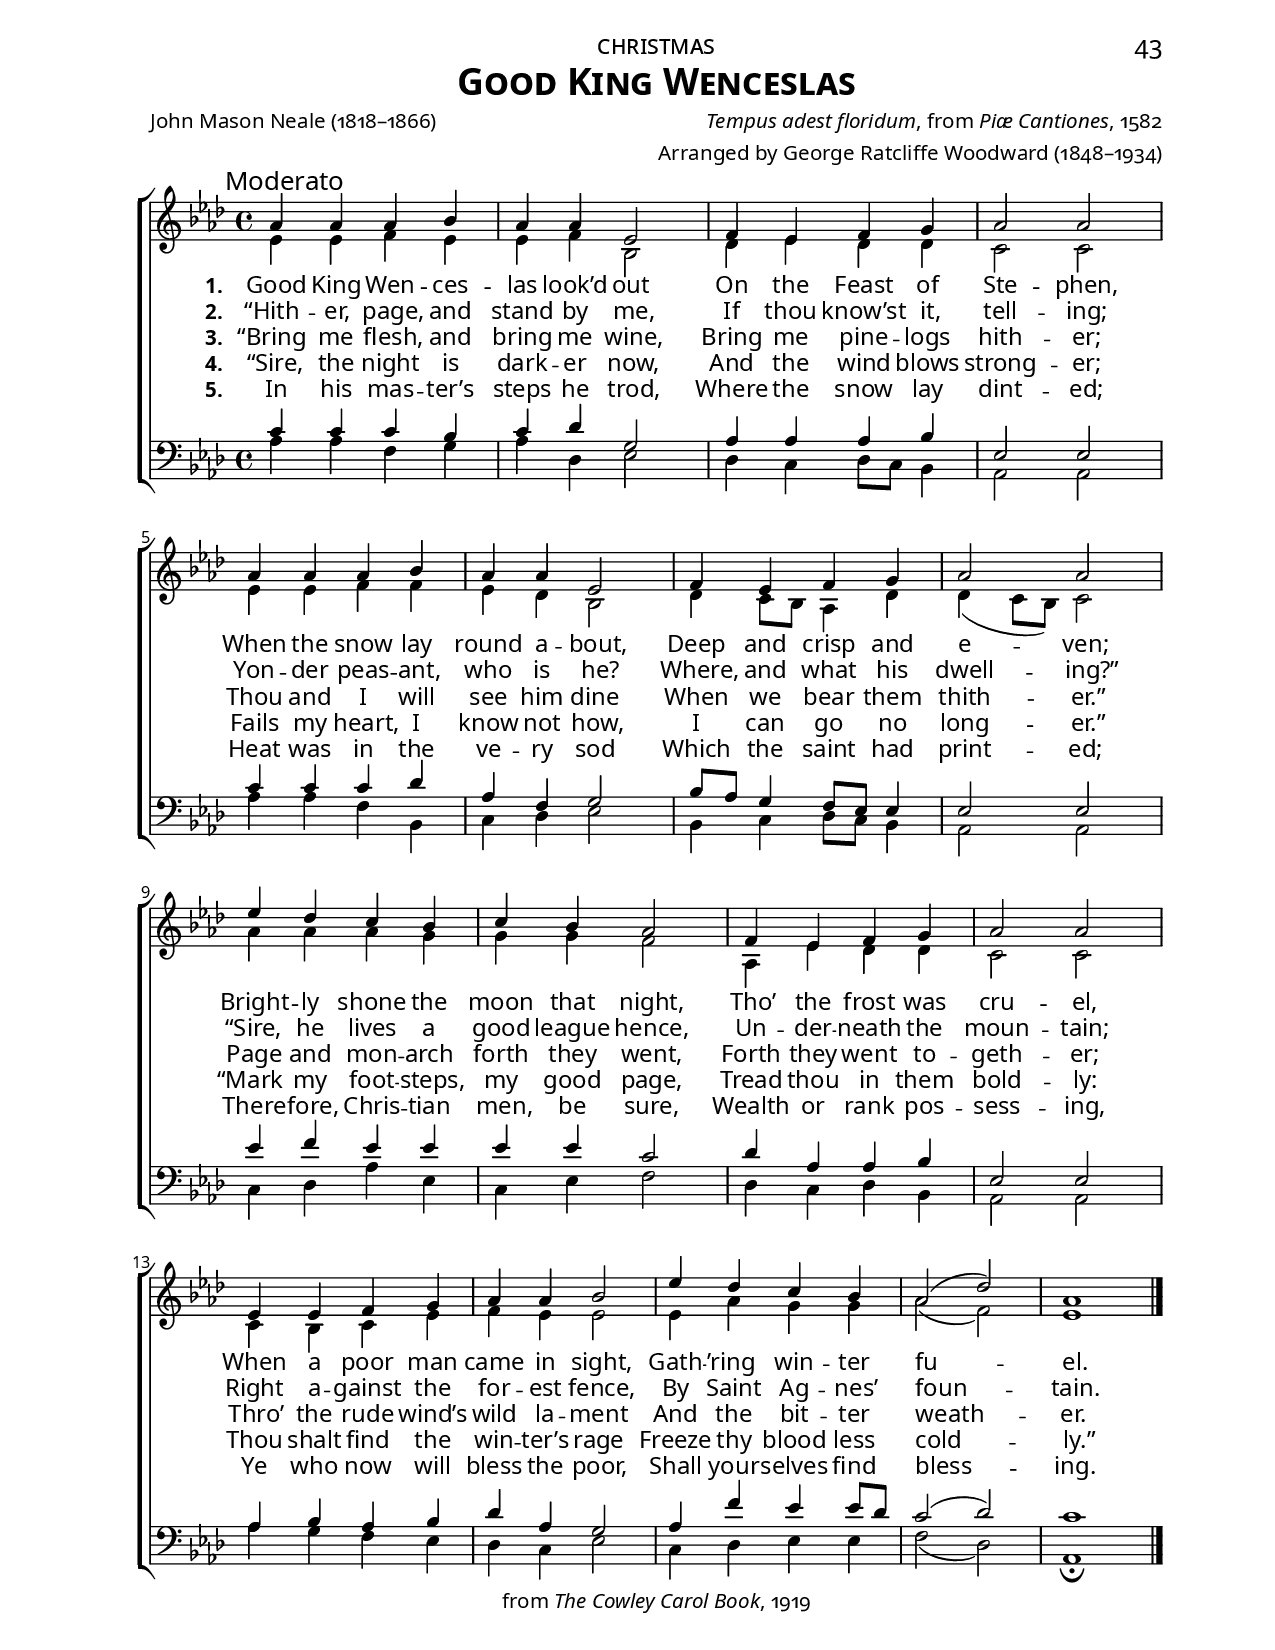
\version "2.24.0"
\include "util.ly"
\header {
  title = \markup{\override #'(font-name . "Garamond Premier Pro Semibold"){ \abs-fontsize #18 \smallCapsOldStyle"Good King Wenceslas"}}
  poet = \markup\oldStyleNum"John Mason Neale (1818–1866)"
  composer = \markup \concat{ \italic "Tempus adest floridum" ", from " \italic "Piæ Cantiones" \oldStyleNum", 1582"}
  arranger = \markup\oldStyleNum"Arranged by George Ratcliffe Woodward (1848–1934)"
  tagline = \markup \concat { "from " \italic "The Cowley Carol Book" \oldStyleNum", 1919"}
}
\paper {
  paper-height = 11\in
  paper-width = 8.5\in
  indent = 0\in
  %system-system-spacing = #'((basic-distance . 10) (padding . 0))
  system-system-spacing =
    #'((basic-distance . 0)
       (minimum-distance . 0)
       (padding . -15)
       (stretchability . 100))
  ragged-last-bottom = ##f
  ragged-bottom = ##f
  two-sided = ##t
  inner-margin = 1\in
  outer-margin = 0.75\in
  top-margin = 0.26\in
  bottom-margin = 0.25\in
  first-page-number = #043
  print-first-page-number = ##t
  headerLine = \markup{\override #'(font-name . "Garamond Premier Pro") \smallCapsOldStyle"christmas"}
  oddHeaderMarkup = \markup\fill-line{
     \override #'(font-name . "Garamond Premier Pro")\abs-fontsize #12.5
     \combine 
        \fill-line{"" \if \should-print-page-number
        \oldStylePageNum""
        }
        \fill-line{\headerLine}
  }
  evenHeaderMarkup = \markup {
     \override #'(font-name . "Garamond Premier Pro")\abs-fontsize #12.5
     \combine
        \if \should-print-page-number
        \oldStylePageNum""
        \fill-line{\headerLine}
  }
}
#(set-global-staff-size 18) \paper{ #(define fonts (make-pango-font-tree "Garamond Premier Pro" "Garamond Premier Pro" "Garamond Premier Pro" (/ 18 20))) }
global = {
  \key aes \major
  \time 4/4
  \override DynamicLineSpanner.staff-padding = #0.0
  \override DynamicLineSpanner.Y-extent = #'(0.2 . -0.2)
  \override TextScript.staff-padding = #0.0
  \override TextScript.Y-extent = #'(0 . -0)
}

sopMusic = \relative c'' {
  \once \override Score.RehearsalMark.self-alignment-X = #LEFT
  \mark "Moderato"
  aes4 aes aes bes |
  aes aes ees2 |
  f4 ees f g |
  aes2 aes |
  
  aes4 aes aes bes |
  aes aes ees2 |
  f4 ees f g |
  aes2 aes |
  
  ees'4 des c bes |
  c bes aes2 |
  f4 ees f g |
  aes2 aes |
  
  ees4 ees f g |
  aes aes bes2 |
  ees4 des c bes |
  aes2( des) |
  aes1 \bar "|."
}
sopWords = \lyricmode {
  
}

altoMusic = \relative c' {
  ees4 ees f ees |
  ees f bes,2 |
  des4 ees des des |
  c2 c |
  
  ees4 ees f f |
  ees des bes2 |
  des4 c8[ bes] aes4 des |
  des( c8[ bes]) c2 |
  
  aes'4 aes aes g |
  g g f2 |
  aes,4 ees' des des |
  c2 c |
  
  c4 bes c ees |
  f ees ees2 |
  ees4 aes g g |
  aes2( f) |
  ees1 \bar "|."
}
altoWords = \lyricmode {
  \dropLyricsIX
  \set stanza = #"1. "
  Good King Wen -- ces -- las look’d out
  On the Feast of Ste -- phen,
  When the snow lay round a -- bout,
  Deep and crisp and e -- ven;
  Bright -- ly shone the moon that night,
  Tho’ the frost was cru -- el,
  When a poor man came in sight,
  Gath -- ’ring win -- ter fu -- el.
}
altoWordsII = \lyricmode {
  \dropLyricsIX
  \set stanza = #"2. "
  “Hith -- er, page, and stand by me,
  If thou know’st it, tell -- ing;
  Yon -- der peas -- ant, who is he?
  Where, and what his dwell -- ing?”
  “Sire, he lives a good league hence,
  Un -- der -- neath the moun -- tain;
  Right a -- gainst the for -- est fence,
  By Saint Ag -- nes’ foun -- tain.
}
altoWordsIII = \lyricmode {
  \dropLyricsIX
  \set stanza = #"3. "
  “Bring me flesh, and bring me wine,
  Bring me pine -- logs hith -- er;
  Thou and I will see him dine
  When we bear them thith -- er.”
  Page and mon -- arch forth they went,
  Forth they went to -- geth -- er;
  Thro’ the rude wind’s wild la -- ment
  And the bit -- ter weath -- er.
}
altoWordsIV = \lyricmode {
  \dropLyricsIX
  \set stanza = #"4. "
  “Sire, the night is dark -- er now,
  And the wind blows strong -- er;
  Fails my heart, I know not how,
  I can go no long -- er.”
  “Mark my foot -- steps, my good page,
  Tread thou in them bold -- ly:
  Thou shalt find the win -- ter’s rage
  Freeze thy blood less cold -- ly.”
}
altoWordsV = \lyricmode {
  \dropLyricsIX
  \set stanza = #"5. "
  In his mas -- ter’s steps he trod,
  Where the snow lay dint -- ed;
  Heat was in the ve -- ry sod
  Which the saint had print -- ed;
  There -- fore, Chris -- tian men, be sure,
  Wealth or rank pos -- sess -- ing,
  Ye who now will bless the poor,
  Shall your -- selves find bless -- ing.
}
tenorMusic = \relative c' {
  c4 c c bes |
  c des g,2 |
  aes4 aes aes bes |
  ees,2 ees |
  
  c'4 c c des |
  aes f g2 |
  bes8[ aes] g4 f8[ ees] ees4 |
  ees2 ees |
  
  ees'4 f ees ees |
  ees ees c2 |
  des4 aes aes bes |
  ees,2 ees |
  
  aes4 bes aes bes |
  des aes g2 |
  aes4 f' ees ees8[ des] |
  c2( des)
  c1 \bar "|."
}
tenorWords = \lyricmode {

}

bassMusic = \relative c' {
  aes4 aes f g |
  aes des, ees2 |
  des4 c des8[ c] bes4 |
  aes2 aes |
  
  aes'4 aes f bes, |
  c des ees2 |
  bes4 c des8[ c] bes4 |
  aes2 aes |
  
  c4 des aes' ees |
  c ees f2 |
  des4 c des bes |
  aes2 aes |
  
  aes'4 g f ees |
  des4 c ees2 |
  c4 des ees ees |
  f2( des) |
  aes1\fermata \bar "|."
}
bassWords = \lyricmode {

}

\score {
  <<
   \new ChoirStaff <<
%    \new Lyrics = sopranos \with { \override VerticalAxisGroup.nonstaff-relatedstaff-spacing = #'((basic-distance . 1)) }
    \new Staff = women <<
      \new Voice = "sopranos" { \voiceOne << \global \sopMusic >> }
      \new Voice = "altos" { \voiceTwo << \global \altoMusic >> }
    >>
    \new Lyrics \with { alignAboveContext = #"women" \override VerticalAxisGroup.nonstaff-relatedstaff-spacing = #'((basic-distance . 1))} \lyricsto "sopranos" \sopWords
    \new Lyrics = "altosV"  \with { alignBelowContext = #"women" } \lyricsto "sopranos" \altoWordsV
    \new Lyrics = "altosIV"  \with { alignBelowContext = #"women" } \lyricsto "sopranos" \altoWordsIV
    \new Lyrics = "altosIII"  \with { alignBelowContext = #"women" } \lyricsto "sopranos" \altoWordsIII
    \new Lyrics = "altosII"  \with { alignBelowContext = #"women" } \lyricsto "sopranos" \altoWordsII
    \new Lyrics = "altos"  \with { alignBelowContext = #"women" \override VerticalAxisGroup.nonstaff-relatedstaff-spacing = #'((padding . -0.5)) } \lyricsto "sopranos" \altoWords
   \new Staff = men <<
      \clef bass
      \new Voice = "tenors" { \voiceOne << \global \tenorMusic >> }
      \new Voice = "basses" { \voiceTwo << \global \bassMusic >> }
    >>
    \new Lyrics \with { alignAboveContext = #"men" \override VerticalAxisGroup.nonstaff-relatedstaff-spacing = #'((basic-distance . 1)) } \lyricsto "tenors" \tenorWords
    \new Lyrics \with { alignBelowContext = #"men" \override VerticalAxisGroup.nonstaff-relatedstaff-spacing = #'((basic-distance . 1)) } \lyricsto "basses" \bassWords
  >>
%    \new PianoStaff << \new Staff { \new Voice { \pianoRH } } \new Staff { \clef "bass" \pianoLH } >>
  >>
  \layout {
  \context {
    \Lyrics
    \override LyricText.font-size = #1.3
  }
    \context {
      \Score
      %\override SpacingSpanner.base-shortest-duration = #(ly:make-moment 1/8)
      %\override SpacingSpanner.common-shortest-duration = #(ly:make-moment 1/4)
    }
    \context {
      % Remove all empty staves
      % \Staff \RemoveEmptyStaves \override VerticalAxisGroup.remove-first = ##t
    }
    \context {
      \Lyrics
      \override LyricText.X-offset = #center-on-word
    }
  }
}

